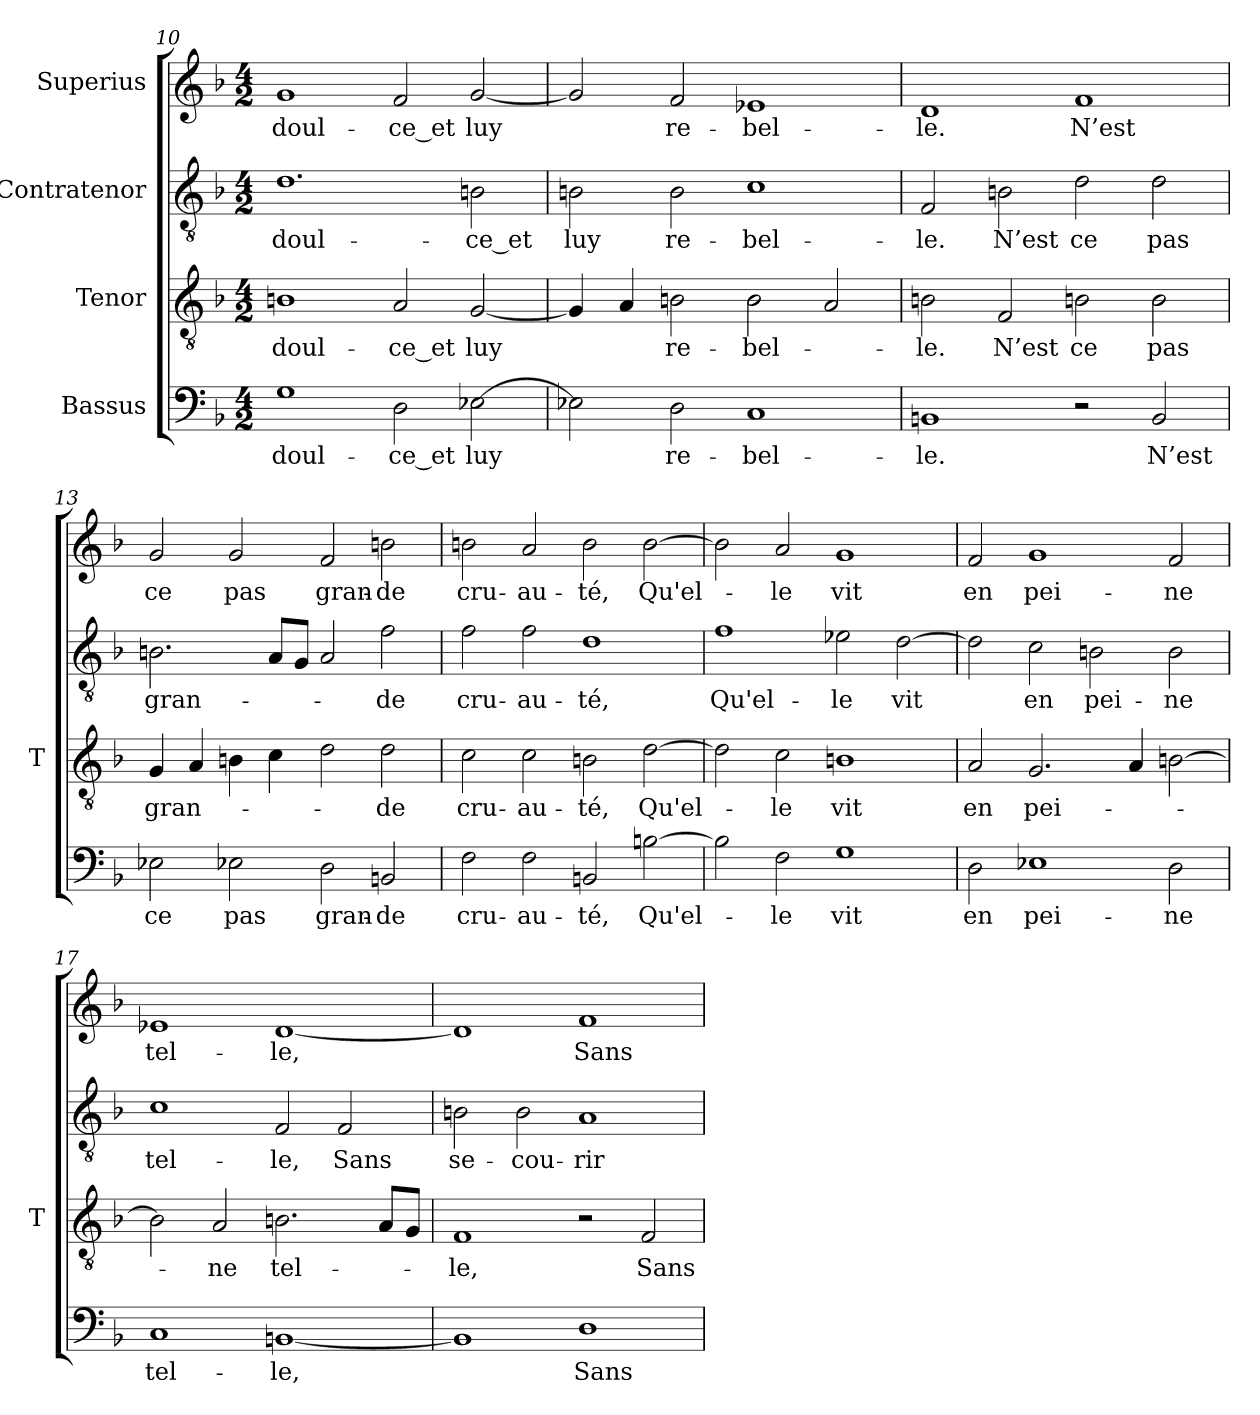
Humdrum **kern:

**kern	**text	**kern	**text	**kern	**text	**kern	**text
*part4	*part4	*part3	*part3	*part2	*part2	*part1	*part1
*staff4	*staff4	*staff3	*staff3	*staff2	*staff2	*staff1	*staff1
*I"Bassus	*	*I"Tenor	*	*I"Contratenor	*	*I"Superius	*
*	*	*I'T	*	*	*	*	*
*clefF4	*	*clefGv2	*	*clefGv2	*	*clefG2	*
*k[b-]	*	*k[b-]	*	*k[b-]	*	*k[b-]	*
*F:	*	*F:	*	*F:	*	*F:	*
*M4/2	*	*M4/2	*	*M4/2	*	*M4/2	*
=10	=10	=10	=10	=10	=10	=10	=10
1G	doul-	1Bn	doul-	1.d	doul-	1g	doul-
2D	-ce_et	2A	-ce_et	.	.	2f	-ce_et
[2E-X	-luy	[2G	-luy	2B	-ce_et	[2g	-luy
=11	=11	=11	=11	=11	=11	=11	=11
2E-X]	.	4G]	.	2B	-luy	2g]	.
.	.	4A	.	.	.	.	.
2D	re-	2Bn	re-	2B	re-	2f	re-
1C	bel-	2B	bel-	1c	bel-	1e-X	bel-
.	.	2A	.	.	.	.	.
=12	=12	=12	=12	=12	=12	=12	=12
1BB	-le.	2Bn	-le.	2F	-le.	1d	-le.
.	.	2F	-N’est	2B	-N’est	.	.
2r	.	2Bn	-ce	2d	-ce	1f	-N’est
2BB	-N’est	2B	-pas	2d	-pas	.	.
=13	=13	=13	=13	=13	=13	=13	=13
2E-X	-ce	4G	gran-	2.B	gran-	2g	-ce
.	.	4A	.	.	.	.	.
2E-X	-pas	4Bn	.	.	.	2g	-pas
.	.	4c	.	8AL	.	.	.
.	.	.	.	8GJ	.	.	.
2D	gran-	2d	.	2A	.	2f	gran-
2BB	-de	2d	-de	2f	-de	2b	-de
!!LO:LB:g=z
=14	=14	=14	=14	=14	=14	=14	=14
2F	cru-	2c	cru-	2f	cru-	2b	cru-
2F	au-	2c	au-	2f	au-	2a	au-
2BB	-té,	2Bn	-té,	1d	-té,	2b	-té,
[2B	Qu'el-	[2d	Qu'el-	.	.	[2b	Qu'el-
=15	=15	=15	=15	=15	=15	=15	=15
2B]	.	2d]	.	1f	Qu'el-	2b]	.
2F	-le	2c	-le	.	.	2a	-le
1G	-vit	1Bn	-vit	2e-X	-le	1g	-vit
.	.	.	.	[2d	-vit	.	.
=16	=16	=16	=16	=16	=16	=16	=16
2D	-en	2A	-en	2d]	.	2f	-en
1E-X	pei-	2.G	pei-	2c	-en	1g	pei-
.	.	.	.	2B	pei-	.	.
.	.	4A	.	.	.	.	.
2D	-ne	[2Bn	.	2B	-ne	2f	-ne
=17	=17	=17	=17	=17	=17	=17	=17
1C	tel-	2B]	.	1c	tel-	1e-X	tel-
.	.	2A	-ne	.	.	.	.
[1BB	-le,	2.Bn	tel-	2F	-le,	[1d	-le,
.	.	.	.	2F	-Sans	.	.
.	.	8AL	.	.	.	.	.
.	.	8GJ	.	.	.	.	.
=18	=18	=18	=18	=18	=18	=18	=18
1BB]	.	1F	-le,	2B	se-	1d]	.
.	.	.	.	2B	cou-	.	.
1D	-Sans	2r	.	1A	-rir	1f	-Sans
.	.	2F	-Sans	.	.	.	.
=	=	=	=	=	=	=	=
*-	*-	*-	*-	*-	*-	*-	*-
